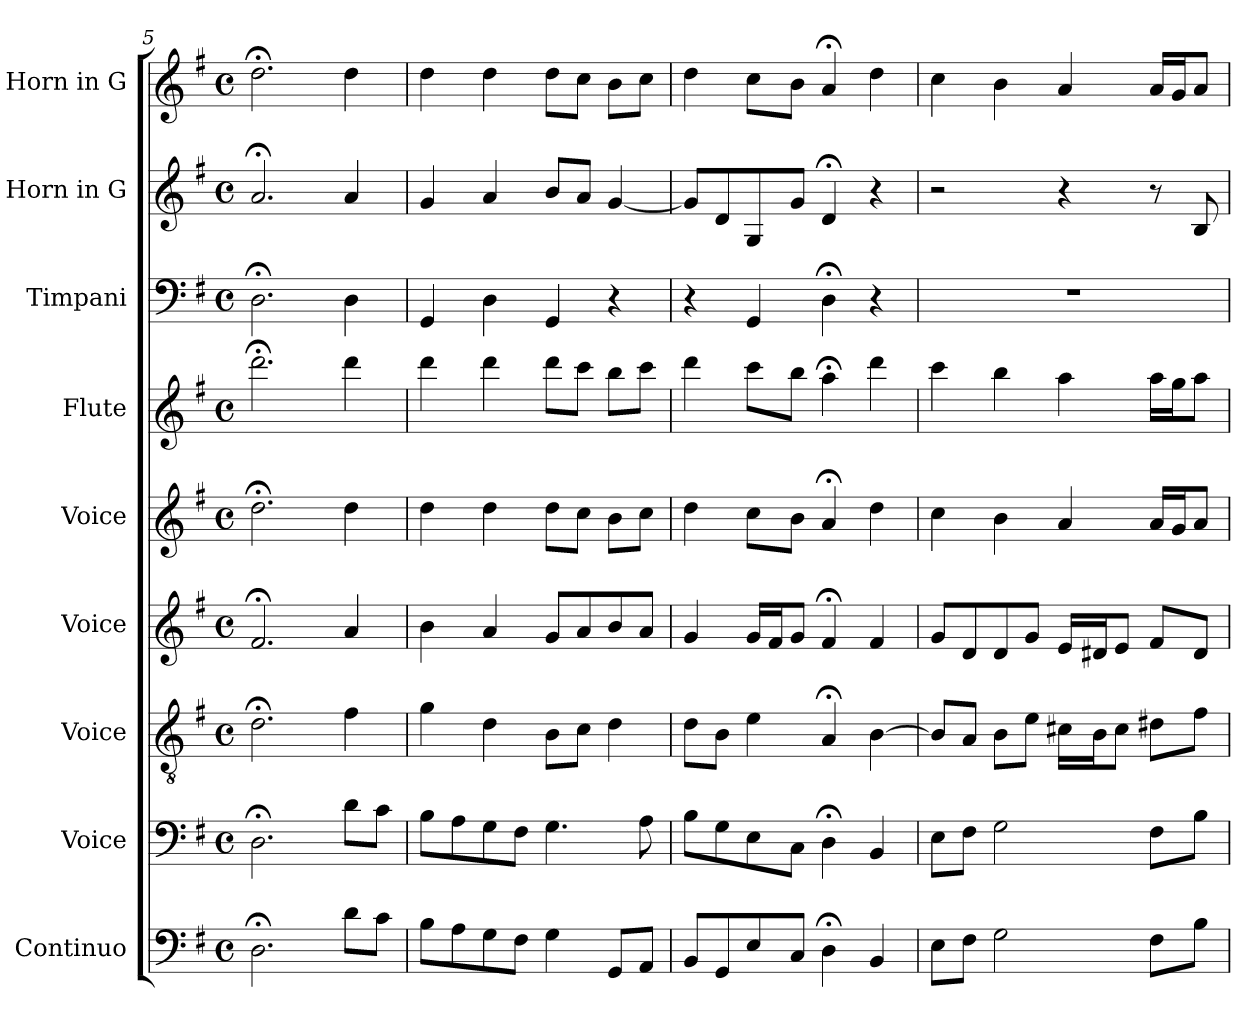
**kern	**kern	**kern	**kern	**kern	**kern	**kern	**kern	**kern
*part9	*part8	*part7	*part6	*part5	*part4	*part3	*part2	*part1
*staff9	*staff8	*staff7	*staff6	*staff5	*staff4	*staff3	*staff2	*staff1
*I"Continuo	*I"Voice	*I"Voice	*I"Voice	*I"Voice	*I"Flute	*I"Timpani	*I"Horn in G	*I"Horn in G
*I'Cont.	*I'V	*I'V	*I'V	*I'V	*I'Fl.	*I'Timp.	*	*
*clefF4	*clefF4	*clefGv2	*clefG2	*clefG2	*clefG2	*clefF4	*clefG2	*clefG2
*k[f#]	*k[f#]	*k[f#]	*k[f#]	*k[f#]	*k[f#]	*k[f#]	*k[f#]	*k[f#]
*M4/4	*M4/4	*M4/4	*M4/4	*M4/4	*M4/4	*M4/4	*M4/4	*M4/4
*met(c)	*met(c)	*met(c)	*met(c)	*met(c)	*met(c)	*met(c)	*met(c)	*met(c)
=5	=5	=5	=5	=5	=5	=5	=5	=5
2.D;<	2.D;<	2.d;<	2.f#;<	2.dd;<	2.ddd;<	2.D;<	2.a;<	2.dd;<
8dL	8dL	4f#	4a	4dd	4ddd	4D	4a	4dd
8cJ	8cJ	.	.	.	.	.	.	.
=6	=6	=6	=6	=6	=6	=6	=6	=6
8BL	8BL	4g	4b	4dd	4ddd	4GG	4g	4dd
8A	8A	.	.	.	.	.	.	.
8G	8G	4d	4a	4dd	4ddd	4D	4a	4dd
8F#J	8F#J	.	.	.	.	.	.	.
4G	4.G	8BL	8gL	8ddL	8dddL	4GG	8bL	8ddL
.	.	8cJ	8a	8ccJ	8cccJ	.	8aJ	8ccJ
8GGL	.	4d	8b	8bL	8bbL	4r	[4g	8bL
8AAJ	8A	.	8aJ	8ccJ	8cccJ	.	.	8ccJ
=7	=7	=7	=7	=7	=7	=7	=7	=7
8BBL	8BL	8dL	4g	4dd	4ddd	4r	8gL]	4dd
8GG	8G	8BJ	.	.	.	.	8d	.
8E	8E	4e	16gLL	8ccL	8cccL	4GG	8G	8ccL
.	.	.	16f#J	.	.	.	.	.
8CJ	8CJ	.	8gJ	8bJ	8bbJ	.	8gJ	8bJ
4D;<	4D;<	4A;<	4f#;<	4a;<	4aa;<	4D;<	4d;<	4a;<
4BB	4BB	[4B	4f#	4dd	4ddd	4r	4r	4dd
=8	=8	=8	=8	=8	=8	=8	=8	=8
8EL	8EL	8BL]	8gL	4cc	4ccc	1r	2r	4cc
8F#J	8F#J	8AJ	8d	.	.	.	.	.
2G	2G	8BL	8d	4b	4bb	.	.	4b
.	.	8eJ	8gJ	.	.	.	.	.
.	.	16c#XLL	16eLL	4a	4aa	.	4r	4a
.	.	16BJ	16d#XJ	.	.	.	.	.
.	.	8c#J	8eJ	.	.	.	.	.
8F#L	8F#L	8d#XL	8f#L	16aLL	16aaLL	.	8r	16aLL
.	.	.	.	16gJ	16ggJ	.	.	16gJ
8BJ	8BJ	8f#J	8d#J	8aJ	8aaJ	.	8B	8aJ
=	=	=	=	=	=	=	=	=
*-	*-	*-	*-	*-	*-	*-	*-	*-
